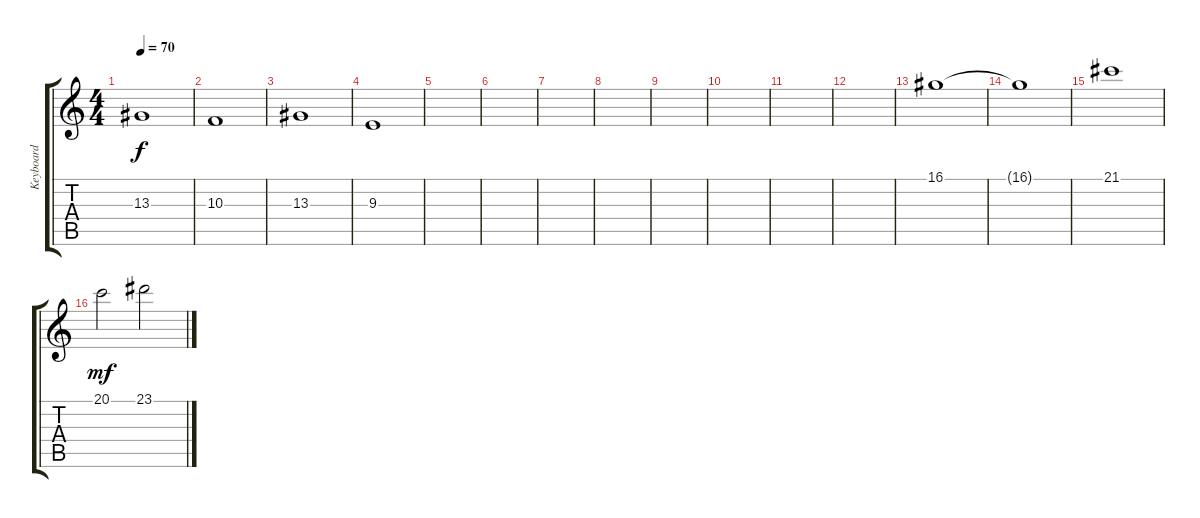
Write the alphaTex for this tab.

\track ("Keyboard" "Keyboard") {instrument synthstrings1}
\staff {score tabs}
\tuning (E4 B3 G3 D3 A2 E2) {hide}
\ts (4 4)
\tempo 70
\clef g2
\ks c
13.3.1{dy f} |
10.3.1 |
13.3.1 |
9.3.1 |
|
|
|
|
|
|
|
|
16.1.1{balance 8 instrument stringensemble2} |
16.1{t}.1 |
21.1.1 |
20.1.2{dy mf instrument stringensemble1} 23.1.2
